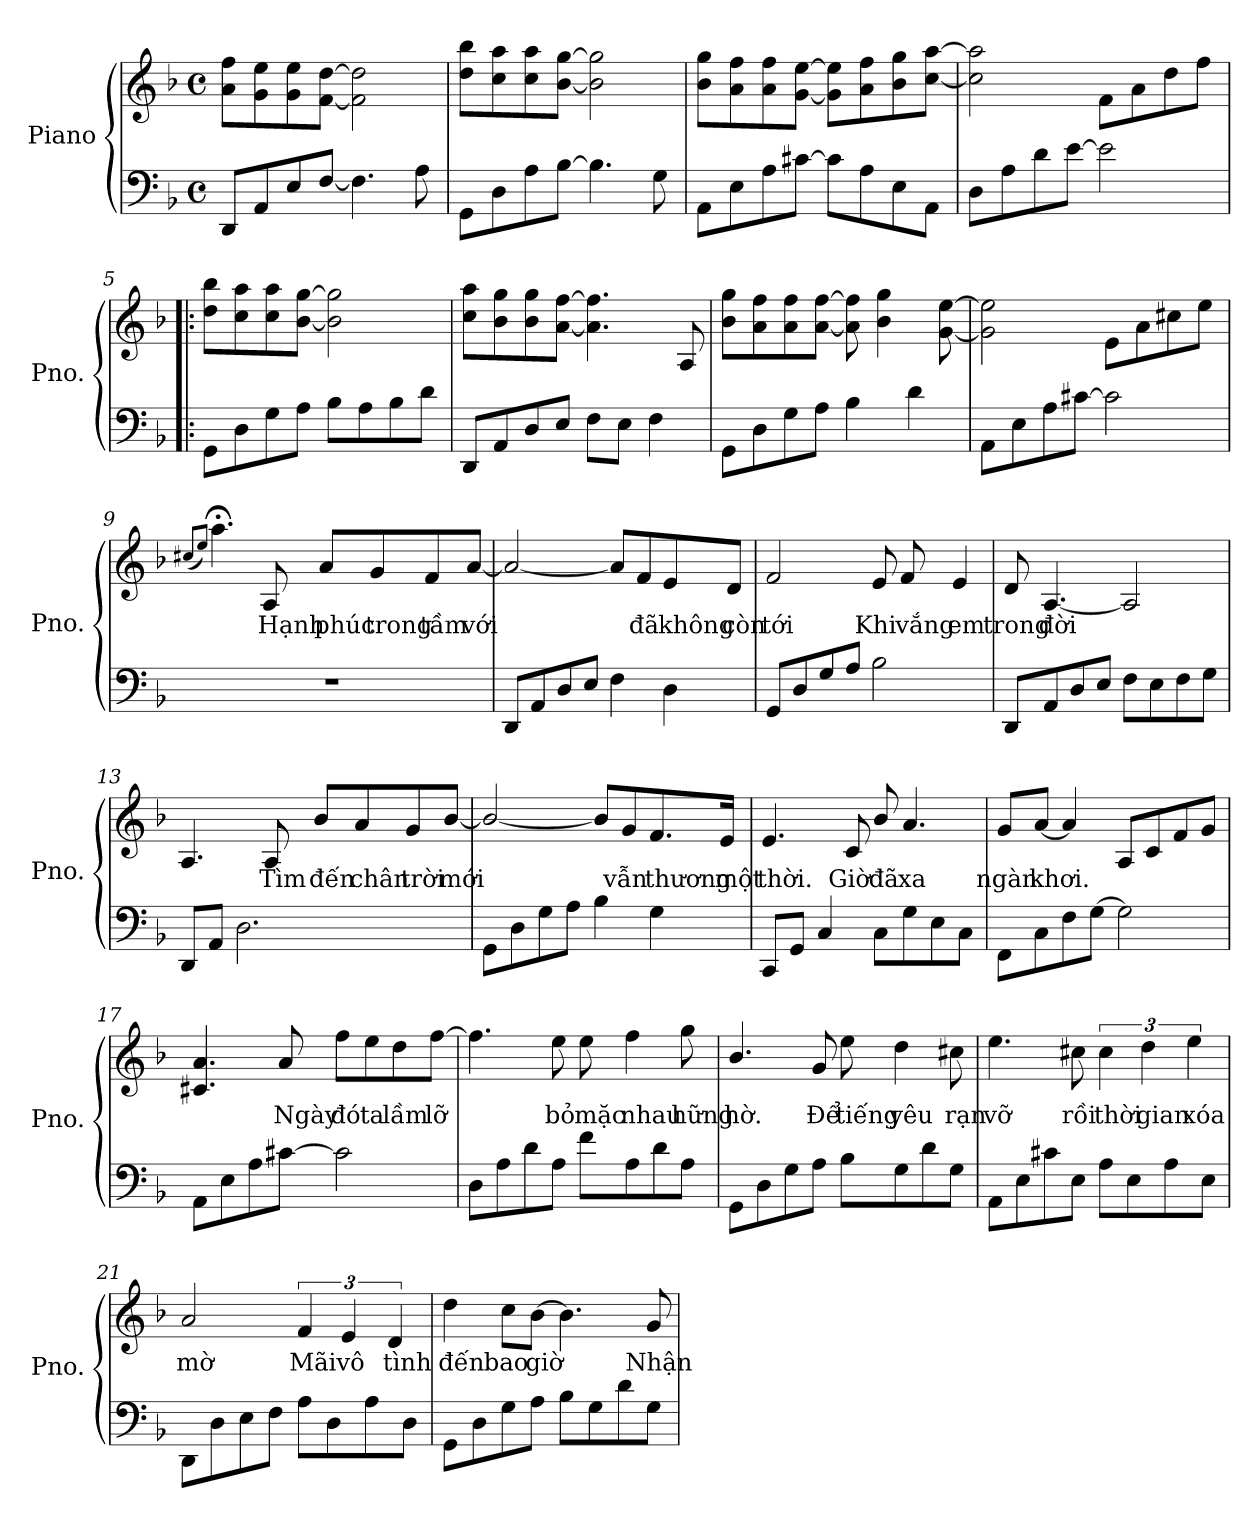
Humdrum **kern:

**kern	**kern	**text
*part1	*part1	*part1
*staff2	*staff1	*staff1
*I"Piano	*	*
*I'Pno.	*	*
*clefF4	*clefG2	*
*k[b-]	*k[b-]	*
*M4/4	*M4/4	*
*met(c)	*met(c)	*
*MM90	*MM90	*
=1	=1	=1
8DD/L	8a\ 8ff\L	.
8AA/	8g\ 8ee\	.
8E/	8g\ 8ee\	.
[8F/J	[8f\ [8dd\J	.
4.F\]	2f\] 2dd\]	.
8A\	.	.
=2	=2	=2
8GG\L	8dd\ 8bb-\L	.
8D\	8cc\ 8aa\	.
8A\	8cc\ 8aa\	.
[8B-\J	[8b-\ [8gg\J	.
4.B-\]	2b-\] 2gg\]	.
8G\	.	.
=3	=3	=3
8AA\L	8b-\ 8gg\L	.
8E\	8a\ 8ff\	.
8A\	8a\ 8ff\	.
[8c#X\J	[8g\ [8ee\J	.
8c#\L]	8g\] 8ee\]L	.
8A\	8a\ 8ff\	.
8E\	8b-\ 8gg\	.
8AA\J	[8cc\ [8aa\J	.
=4	=4	=4
8D\L	2cc\] 2aa\]	.
8A\	.	.
8d\	.	.
[8e\J	.	.
2e\]	8f\L	.
.	8a\	.
.	8dd\	.
.	8ff\J	.
!!LO:LB:g=z
=5!|:	=5!|:	=5!|:
8GG\L	8dd\ 8bb-\L	.
8D\	8cc\ 8aa\	.
8G\	8cc\ 8aa\	.
8A\J	[8b-\ [8gg\J	.
8B-\L	2b-\] 2gg\]	.
8A\	.	.
8B-\	.	.
8d\J	.	.
=6	=6	=6
8DD/L	8cc\ 8aa\L	.
8AA/	8b-\ 8gg\	.
8D/	8b-\ 8gg\	.
8E/J	[8a\ [8ff\J	.
8F\L	4.a\] 4.ff\]	.
8E\J	.	.
4F\	.	.
.	8A/	.
=7	=7	=7
8GG\L	8b-\ 8gg\L	.
8D\	8a\ 8ff\	.
8G\	8a\ 8ff\	.
8A\J	[8a\ [8ff\J	.
4B-\	8a\] 8ff\]	.
.	4b-\ 4gg\	.
4d\	.	.
.	[8g\ [8ee\	.
=8	=8	=8
8AA\L	2g\] 2ee\]	.
8E\	.	.
8A\	.	.
[8c#X\J	.	.
2c#\]	8e\L	.
.	8a\	.
.	8cc#X\	.
.	8ee\J	.
!!LO:LB:g=z
=9	=9	=9
.	(8qcc#X/L	.
.	8qee/J)	.
1r	4.aa;<\	.
!	!	!LO:LY:b
.	8A/	Hạnh
!	!	!LO:LY:b
.	8a/L	phúc
!	!	!LO:LY:b
.	8g/	trong
!	!	!LO:LY:b
.	8f/	tầm
!	!	!LO:LY:b
.	[8a/J	với
=10	=10	=10
8DD/L	2a/_	.
8AA/	.	.
8D/	.	.
8E/J	.	.
4F\	8a/L]	.
!	!	!LO:LY:b
.	8f/	đã
!	!	!LO:LY:b
4D\	8e/	không
!	!	!LO:LY:b
.	8d/J	còn
=11	=11	=11
!	!	!LO:LY:b
8GG/L	2f/	tới
8D/	.	.
8G/	.	.
8A/J	.	.
!	!	!LO:LY:b
2B-\	8e/	Khi
!	!	!LO:LY:b
.	8f/	vắng
!	!	!LO:LY:b
.	4e/	em
!!LO:LB:g=z
=12	=12	=12
!	!	!LO:LY:b
8DD/L	8d/	trong
!	!	!LO:LY:b
8AA/	[4.A/	đời
8D/	.	.
8E/J	.	.
8F\L	2A/]	.
8E\	.	.
8F\	.	.
8G\J	.	.
=13	=13	=13
8DD/L	4.A/	.
8AA/J	.	.
2.D\	.	.
!	!	!LO:LY:b
.	8A/	Tìm
!	!	!LO:LY:b
.	8b-/L	đến
!	!	!LO:LY:b
.	8a/	chân
!	!	!LO:LY:b
.	8g/	trời
!	!	!LO:LY:b
.	[8b-/J	mới
=14	=14	=14
8GG\L	2b-/_	.
8D\	.	.
8G\	.	.
8A\J	.	.
4B-\	8b-/L]	.
!	!	!LO:LY:b
.	8g/	vẫn
!	!	!LO:LY:b
4G\	8.f/	thương
!	!	!LO:LY:b
.	16e/Jk	một
!!LO:LB:g=z
=15	=15	=15
!	!	!LO:LY:b
8CC/L	4.e/	thời.
8GG/J	.	.
4C/	.	.
!	!	!LO:LY:b
.	8c/	Giờ
!	!	!LO:LY:b
8C\L	8b-/	đã
!	!	!LO:LY:b
8G\	4.a/	xa
8E\	.	.
8C\J	.	.
=16	=16	=16
!	!	!LO:LY:b
8FF\L	8g/L	ngàn
!	!	!LO:LY:b
8C\	[8a/J	khơi.
8F\	4a/]	.
[8G\J	.	.
2G\]	8A/L	.
.	8c/	.
.	8f/	.
.	8g/J	.
=17	=17	=17
8AA\L	4.c#X/ 4.a/	.
8E\	.	.
8A\	.	.
!	!	!LO:LY:b
[8c#X\J	8a/	Ngày
!	!	!LO:LY:b
2c#\]	8ff\L	đó
!	!	!LO:LY:b
.	8ee\	ta
!	!	!LO:LY:b
.	8dd\	lầm
!	!	!LO:LY:b
.	[8ff\J	lỡ
!!LO:PB:g=z
=18	=18	=18
8D\L	4.ff\]	.
8A\	.	.
8d\	.	.
!	!	!LO:LY:b
8A\J	8ee\	bỏ
!	!	!LO:LY:b
8f\L	8ee\	mặc
!	!	!LO:LY:b
8A\	4ff\	nhau
8d\	.	.
!	!	!LO:LY:b
8A\J	8gg\	hững
=19	=19	=19
!	!	!LO:LY:b
8GG\L	4.b-/	hờ.
8D\	.	.
8G\	.	.
!	!	!LO:LY:b
8A\J	8g/	Để
!	!	!LO:LY:b
8B-\L	8ee\	tiếng
!	!	!LO:LY:b
8G\	4dd\	yêu
8d\	.	.
!	!	!LO:LY:b
8G\J	8cc#X\	rạn
=20	=20	=20
!	!	!LO:LY:b
8AA\L	4.ee\	vỡ
8E\	.	.
8c#X\	.	.
!	!	!LO:LY:b
8E\J	8cc#X\	rồi
!	!	!LO:LY:b
8A\L	6cc#\	thời
8E\	.	.
!	!	!LO:LY:b
.	6dd\	gian
8A\	.	.
!	!	!LO:LY:b
.	6ee\	xóa
8E\J	.	.
=21	=21	=21
!	!	!LO:LY:b
8DD\L	2a/	mờ
8D\	.	.
8E\	.	.
8F\J	.	.
!	!	!LO:LY:b
8A\L	6f/	Mãi
8D\	.	.
!	!	!LO:LY:b
.	6e/	vô
8A\	.	.
!	!	!LO:LY:b
.	6d/	tình
8D\J	.	.
!!LO:LB:g=z
=22	=22	=22
!	!	!LO:LY:b
8GG\L	4dd\	đến
8D\	.	.
!	!	!LO:LY:b
8G\	8cc\L	bao
!	!	!LO:LY:b
8A\J	[8b-\J	giờ
8B-\L	4.b-\]	.
8G\	.	.
8d\	.	.
!	!	!LO:LY:b
8G\J	8g/	Nhận
=	=	=
*-	*-	*-
